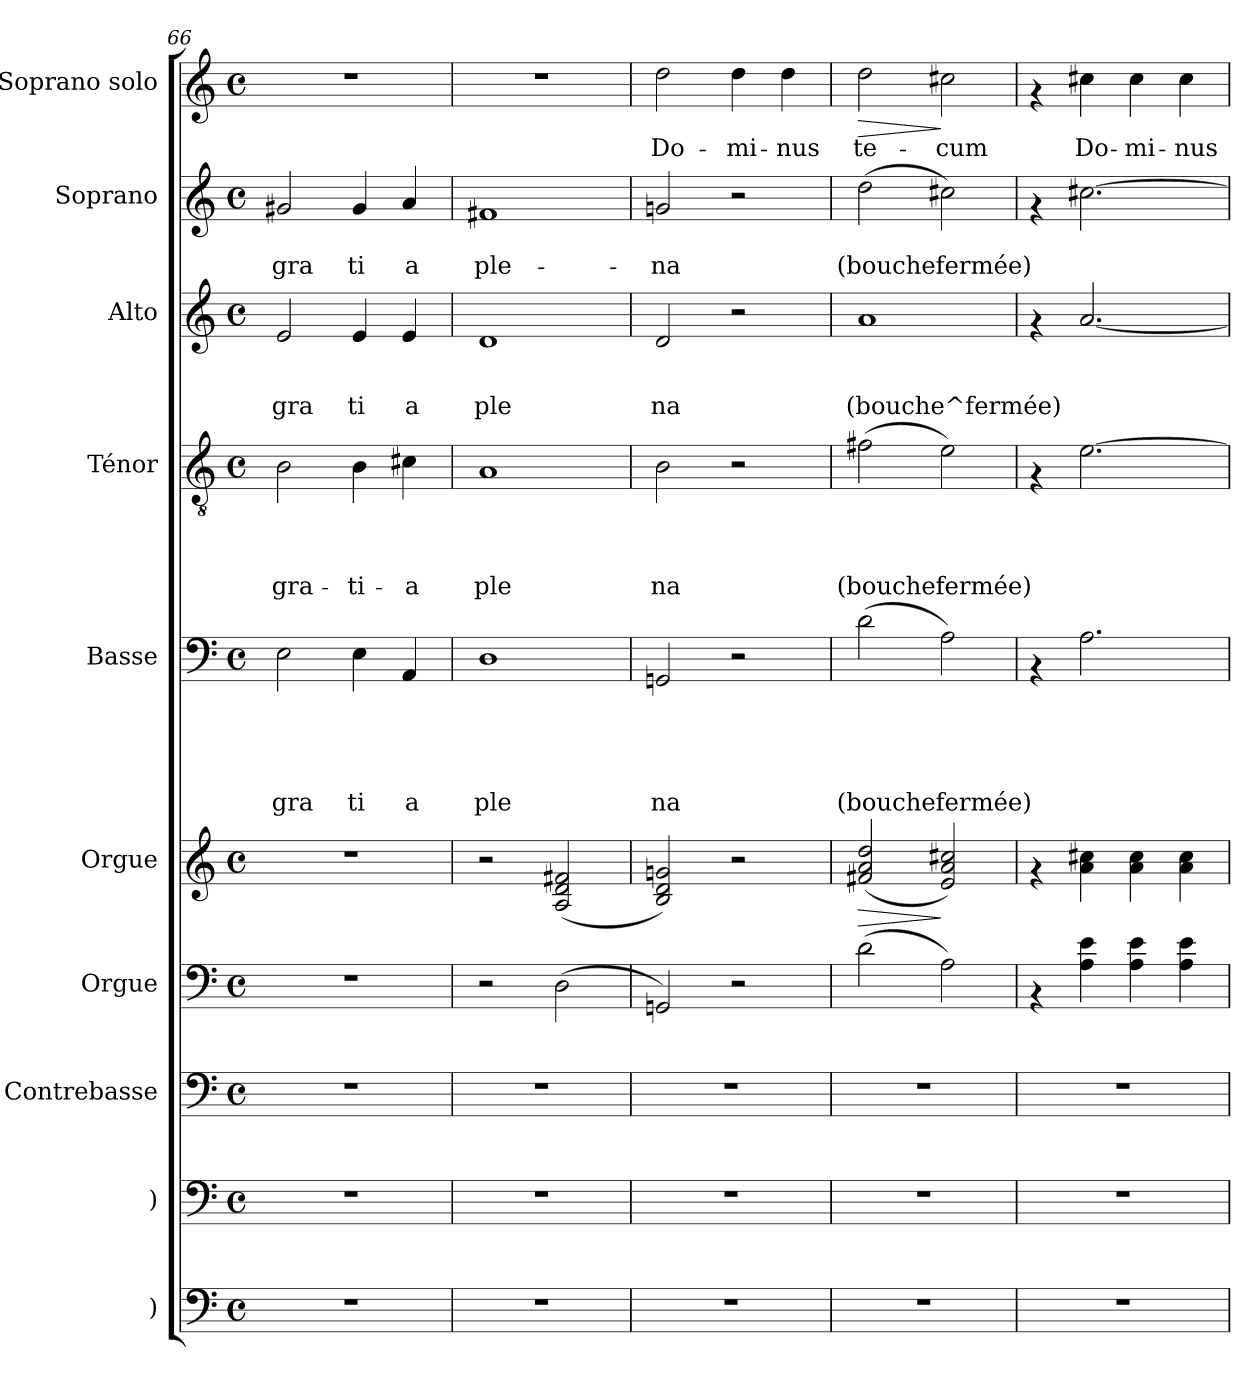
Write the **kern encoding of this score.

**kern	**kern	**kern	**kern	**kern	**dynam	**kern	**text	**text	**text	**text	**text	**kern	**text	**text	**text	**text	**kern	**text	**text	**text	**kern	**text	**text	**kern	**text	**dynam
*part10	*part9	*part8	*part7	*part6	*part6	*part5	*part5	*part5	*part5	*part5	*part5	*part4	*part4	*part4	*part4	*part4	*part3	*part3	*part3	*part3	*part2	*part2	*part2	*part1	*part1	*part1
*staff10	*staff9	*staff8	*staff7	*staff6	*staff6	*staff5	*staff5	*staff5	*staff5	*staff5	*staff5	*staff4	*staff4	*staff4	*staff4	*staff4	*staff3	*staff3	*staff3	*staff3	*staff2	*staff2	*staff2	*staff1	*staff1	*staff1
*I")	*I")	*I"Contrebasse	*I"Orgue	*I"Orgue	*	*I"Basse	*	*	*	*	*	*I"Ténor	*	*	*	*	*I"Alto	*	*	*	*I"Soprano	*	*	*I"Soprano solo	*	*
*	*	*I'Cb	*	*	*	*I'B.	*	*	*	*	*	*I'T.	*	*	*	*	*I'A.	*	*	*	*I'S.	*	*	*	*	*
*clefF4	*clefF4	*clefF4	*clefF4	*clefG2	*	*clefF4	*	*	*	*	*	*clefGv2	*	*	*	*	*clefG2	*	*	*	*clefG2	*	*	*clefG2	*	*
*	*	*ITrd7c12	*	*	*	*	*	*	*	*	*	*	*	*	*	*	*	*	*	*	*	*	*	*	*	*
*k[]	*k[]	*k[]	*k[]	*k[]	*	*k[]	*	*	*	*	*	*k[]	*	*	*	*	*k[]	*	*	*	*k[]	*	*	*k[]	*	*
*C:	*C:	*C:	*C:	*C:	*	*C:	*	*	*	*	*	*C:	*	*	*	*	*C:	*	*	*	*C:	*	*	*C:	*	*
*M4/4	*M4/4	*M4/4	*M4/4	*M4/4	*	*M4/4	*	*	*	*	*	*M4/4	*	*	*	*	*M4/4	*	*	*	*M4/4	*	*	*M4/4	*	*
*met(c)	*met(c)	*met(c)	*met(c)	*met(c)	*	*met(c)	*	*	*	*	*	*met(c)	*	*	*	*	*met(c)	*	*	*	*met(c)	*	*	*met(c)	*	*
=66	=66	=66	=66	=66	=66	=66	=66	=66	=66	=66	=66	=66	=66	=66	=66	=66	=66	=66	=66	=66	=66	=66	=66	=66	=66	=66
!	!	!	!	!	!	!	!	!	!	!	!LO:LY:b	!	!	!	!	!LO:LY:b	!	!	!	!LO:LY:b	!	!	!LO:LY:b	!	!	!
1r	1r	1r	1r	1r	.	2E\	.	.	.	.	gra	2B\	.	.	.	gra-	2e/	.	.	gra	2g#X/	.	gra	1r	.	.
!	!	!	!	!	!	!	!	!	!	!	!LO:LY:b	!	!	!	!	!LO:LY:b	!	!	!	!LO:LY:b	!	!	!LO:LY:b	!	!	!
.	.	.	.	.	.	4E\	.	.	.	.	ti	4B\	.	.	.	-ti-	4e/	.	.	ti	4g#/	.	ti	.	.	.
!	!	!	!	!	!	!	!	!	!	!	!LO:LY:b	!	!	!	!	!LO:LY:b	!	!	!	!LO:LY:b	!	!	!LO:LY:b	!	!	!
.	.	.	.	.	.	4AA/	.	.	.	.	a	4c#X\	.	.	.	-a	4e/	.	.	a	4a/	.	a	.	.	.
!!LO:PB:g=z
=67	=67	=67	=67	=67	=67	=67	=67	=67	=67	=67	=67	=67	=67	=67	=67	=67	=67	=67	=67	=67	=67	=67	=67	=67	=67	=67
!	!	!	!	!	!	!	!	!	!	!	!LO:LY:b	!	!	!	!	!LO:LY:b	!	!	!	!LO:LY:b	!	!	!LO:LY:b	!	!	!
1r	1r	1r	2r	2r	.	1D	.	.	.	.	ple	1A	.	.	.	ple	1d	.	.	ple	1f#X	.	ple-	1r	.	.
.	.	.	(>2D\	(<2A/ 2d/ 2f#X/	.	.	.	.	.	.	.	.	.	.	.	.	.	.	.	.	.	.	.	.	.	.
=68	=68	=68	=68	=68	=68	=68	=68	=68	=68	=68	=68	=68	=68	=68	=68	=68	=68	=68	=68	=68	=68	=68	=68	=68	=68	=68
!	!	!	!	!	!	!	!	!	!	!	!LO:LY:b	!	!	!	!	!LO:LY:b	!	!	!	!LO:LY:b	!	!	!LO:LY:b	!	!LO:LY:b	!
1r	1r	1r	2GGn/)	2B/ 2d/ 2gn/)	.	2GGn/	.	.	.	.	na	2B\	.	.	.	na	2d/	.	.	na	2gn/	.	-na	2dd\	Do-	.
!	!	!	!	!	!	!	!	!	!	!	!	!	!	!	!	!	!	!	!	!	!	!	!	!	!LO:LY:b	!
.	.	.	2r	2r	.	2r	.	.	.	.	.	2r	.	.	.	.	2r	.	.	.	2r	.	.	4dd\	-mi-	.
!	!	!	!	!	!	!	!	!	!	!	!	!	!	!	!	!	!	!	!	!	!	!	!	!	!LO:LY:b	!
.	.	.	.	.	.	.	.	.	.	.	.	.	.	.	.	.	.	.	.	.	.	.	.	4dd\	-nus	.
=69	=69	=69	=69	=69	=69	=69	=69	=69	=69	=69	=69	=69	=69	=69	=69	=69	=69	=69	=69	=69	=69	=69	=69	=69	=69	=69
!	!	!	!	!	!LO:HP:b	!	!	!	!	!	!LO:LY:b	!	!	!	!	!LO:LY:b	!	!	!	!LO:LY:b	!	!	!LO:LY:b	!	!LO:LY:b	!LO:HP:b
1r	1r	1r	(>2d\	(<2f#X/ 2a/ 2dd/	>	(>2d\	.	.	.	.	(bouche	(>2f#X\	.	.	.	(bouche	1a	.	.	(bouche^fermée)	(>2dd\	.	(bouche	2dd\	te-	>
!	!	!	!	!	!	!	!	!	!	!	!LO:LY:b	!	!	!	!	!LO:LY:b	!	!	!	!	!	!	!LO:LY:b	!	!LO:LY:b	!
.	.	.	2A\)	2e/ 2a/ 2cc#X/)	]	2A\)	.	.	.	.	fermée)	2e\)	.	.	.	fermée)	.	.	.	.	2cc#X\)	.	fermée)	2cc#X\	-cum	]
=70	=70	=70	=70	=70	=70	=70	=70	=70	=70	=70	=70	=70	=70	=70	=70	=70	=70	=70	=70	=70	=70	=70	=70	=70	=70	=70
1r	1r	1r	4rAA	4rf	.	4rAA	.	.	.	.	.	4rF	.	.	.	.	4rf	.	.	.	4rf	.	.	4rf	.	.
!	!	!	!	!	!	!	!	!	!	!	!	!	!	!	!	!	!	!	!	!	!	!	!	!	!LO:LY:b	!
.	.	.	4A\ 4e\	4a\ 4cc#X\	.	2.A\	.	.	.	.	.	[>2.e\	.	.	.	.	[<2.a/	.	.	.	[>2.cc#X\	.	.	4cc#X\	Do-	.
!	!	!	!	!	!	!	!	!	!	!	!	!	!	!	!	!	!	!	!	!	!	!	!	!	!LO:LY:b	!
.	.	.	4A\ 4e\	4a\ 4cc#\	.	.	.	.	.	.	.	.	.	.	.	.	.	.	.	.	.	.	.	4cc#\	-mi-	.
!	!	!	!	!	!	!	!	!	!	!	!	!	!	!	!	!	!	!	!	!	!	!	!	!	!LO:LY:b	!
.	.	.	4A\ 4e\	4a\ 4cc#\	.	.	.	.	.	.	.	.	.	.	.	.	.	.	.	.	.	.	.	4cc#\	-nus	.
=	=	=	=	=	=	=	=	=	=	=	=	=	=	=	=	=	=	=	=	=	=	=	=	=	=	=
*-	*-	*-	*-	*-	*-	*-	*-	*-	*-	*-	*-	*-	*-	*-	*-	*-	*-	*-	*-	*-	*-	*-	*-	*-	*-	*-
